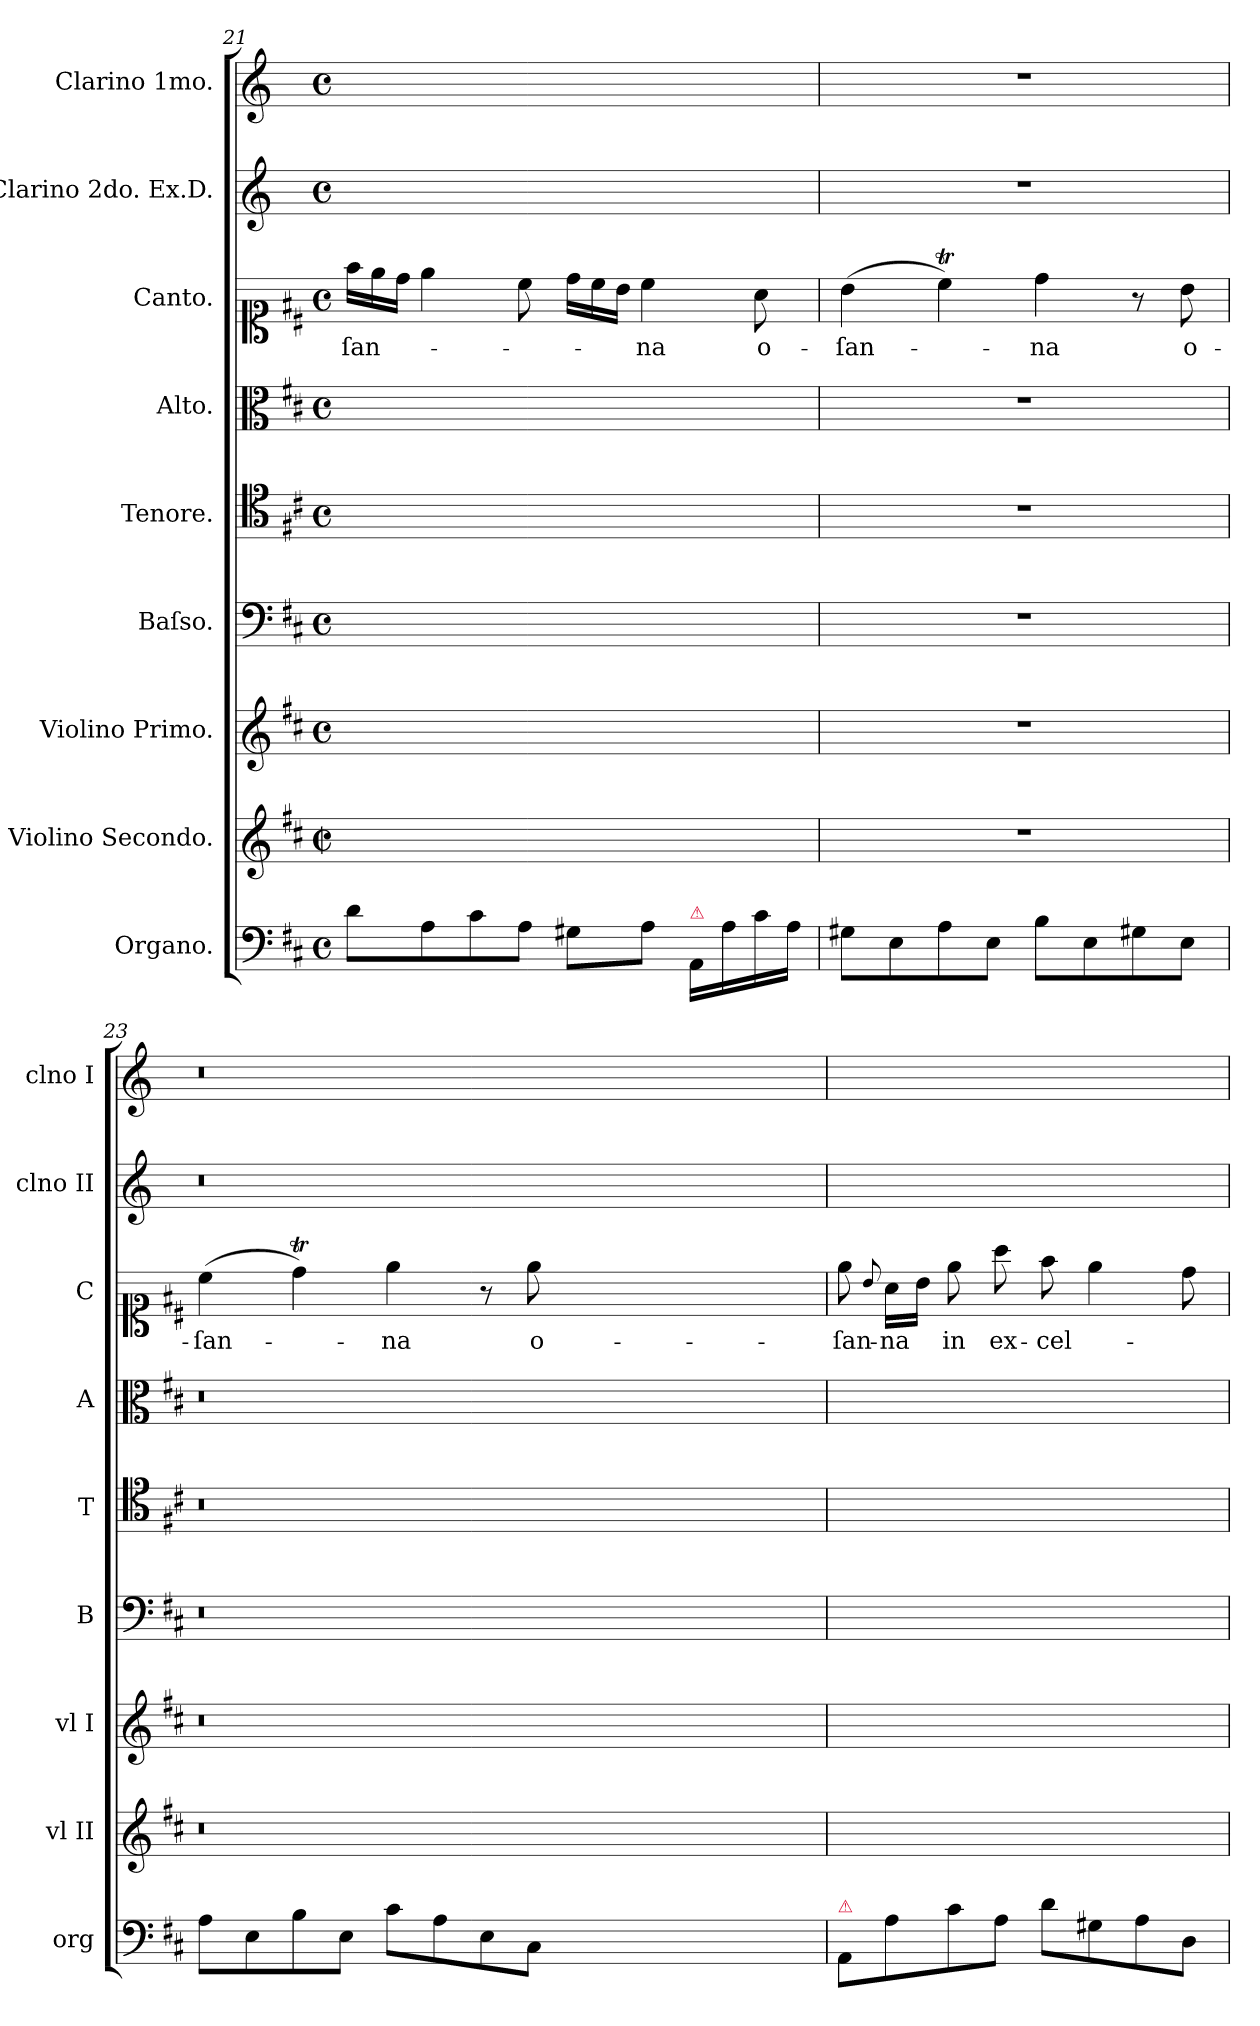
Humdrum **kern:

**kern	**kern	**kern	**kern	**kern	**kern	**kern	**text	**kern	**kern
*part9	*part8	*part7	*part6	*part5	*part4	*part3	*part3	*part2	*part1
*staff9	*staff8	*staff7	*staff6	*staff5	*staff4	*staff3	*staff3	*staff2	*staff1
*I"Organo.	*I"Violino Secondo.	*I"Violino Primo.	*I"Baſso.	*I"Tenore.	*I"Alto.	*I"Canto.	*	*I"Clarino 2do. Ex.D.	*I"Clarino 1mo.
*I'org	*I'vl II	*I'vl I	*I'B	*I'T	*I'A	*I'C	*	*I'clno II	*I'clno I
*clefF4	*clefG2	*clefG2	*clefF4	*clefC4	*clefC3	*clefC1	*	*clefG2	*clefG2
*	*	*	*	*	*	*	*	*ITrd-1c-2	*ITrd6c10
*k[f#c#]	*k[f#c#]	*k[f#c#]	*k[f#c#]	*k[f#c#]	*k[f#c#]	*k[f#c#]	*	*k[f#c#]	*k[f#c#]
*M4/4	*M4/4	*M4/4	*M4/4	*M4/4	*M4/4	*M4/4	*	*M4/4	*M4/4
*met(c)	*met(c|)	*met(c)	*met(c)	*met(c)	*met(c)	*met(c)	*	*met(c)	*met(c)
*	*	*	*	*	*	*Xtuplet	*	*	*
=21	=21	=21	=21	=21	=21	=21	=21	=21	=21
8d\L	1ryy	1ryy	1ryy	1ryy	1ryy	24ff#\LL	-ſan-	1ryy	1ryy
.	.	.	.	.	.	24ee\	.	.	.
.	.	.	.	.	.	24dd\JJ	.	.	.
8A\	.	.	.	.	.	4ee\	.	.	.
8c#\	.	.	.	.	.	.	.	.	.
8A\J	.	.	.	.	.	8cc#\	.	.	.
8G#X\L	.	.	.	.	.	24dd\LL	.	.	.
.	.	.	.	.	.	24cc#\	.	.	.
.	.	.	.	.	.	24b\JJ	.	.	.
8A\J	.	.	.	.	.	4cc#\	-na	.	.
!LO:TX:a:color=crimson:t=⚠	!	!	!	!	!	!	!	!	!
16AA/LL	.	.	.	.	.	.	.	.	.
16A\	.	.	.	.	.	.	.	.	.
16c#\	.	.	.	.	.	8a\	o-	.	.
16A\JJ	.	.	.	.	.	.	.	.	.
=22	=22	=22	=22	=22	=22	=22	=22	=22	=22
8G#X\L	1r	1r	1r	1r	1r	(4b\	-ſan-	1r	1r
8E\	.	.	.	.	.	.	.	.	.
8A\	.	.	.	.	.	4cc#t\)	.	.	.
8E\J	.	.	.	.	.	.	.	.	.
8B\L	.	.	.	.	.	4dd\	-na	.	.
8E\	.	.	.	.	.	.	.	.	.
8G#X\	.	.	.	.	.	8r	.	.	.
8E\J	.	.	.	.	.	8b\	o-	.	.
=23	=23	=23	=23	=23	=23	=23	=23	=23	=23
8A\L	0.r	0.r	0.r	0.r	0.r	(4cc#\	-ſan-	0.r	0.r
8E\	.	.	.	.	.	.	.	.	.
8B\	.	.	.	.	.	4ddT\)	.	.	.
8E\J	.	.	.	.	.	.	.	.	.
8c#\L	.	.	.	.	.	4ee\	-na	.	.
8A\	.	.	.	.	.	.	.	.	.
8E\	.	.	.	.	.	8r	.	.	.
8C#\J	.	.	.	.	.	8ee\	o-	.	.
0ryy	.	.	.	.	.	0ryy	.	.	.
=24	=24	=24	=24	=24	=24	=24	=24	=24	=24
!LO:TX:a:color=crimson:t=⚠	!	!	!	!	!	!	!	!	!
8AA/L	1ryy	1ryy	1ryy	1ryy	1ryy	8ee\	-ſan-	1ryy	1ryy
.	.	.	.	.	.	8qqb/	.	.	.
8A\	.	.	.	.	.	16a\LL	-na	.	.
.	.	.	.	.	.	16b\JJ	.	.	.
8c#\	.	.	.	.	.	8ee\	in	.	.
8A\J	.	.	.	.	.	8aa\	ex-	.	.
8d\L	.	.	.	.	.	8ff#\	-cel-	.	.
8G#X\	.	.	.	.	.	4ee\	.	.	.
8A\	.	.	.	.	.	.	.	.	.
8D\J	.	.	.	.	.	8dd\	.	.	.
=	=	=	=	=	=	=	=	=	=
*-	*-	*-	*-	*-	*-	*-	*-	*-	*-
